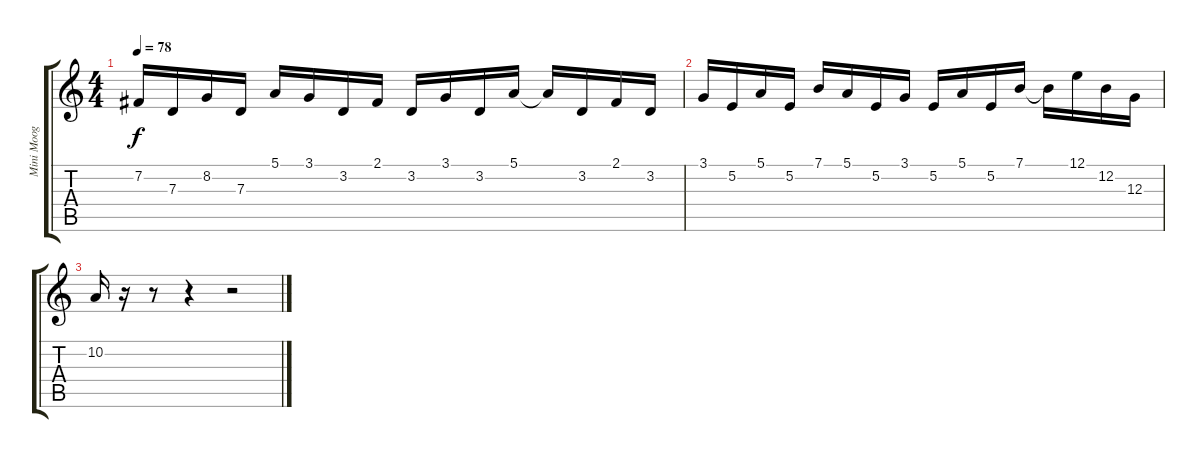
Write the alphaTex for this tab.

\track ("Mini Moog" "Mini Moog") {instrument lead2sawtooth}
\staff {score tabs}
\tuning (E4 B3 G3 D3 A2 E2) {hide}
\ts (4 4)
\tempo 78
\clef g2
\ks c
7.2.16{dy f} 7.3.16 8.2.16 7.3.16 5.1.16 3.1.16 3.2.16 2.1.16 3.2.16 3.1.16 3.2.16 5.1.16 5.1{t}.16 3.2.16 2.1.16 3.2.16 |
3.1.16 5.2.16 5.1.16 5.2.16 7.1.16 5.1.16 5.2.16 3.1.16 5.2.16 5.1.16 5.2.16 7.1.16 7.1{t}.16 12.1.16 12.2.16 12.3.16 |
10.2.16 r.16 r.8 r.4 r.2
